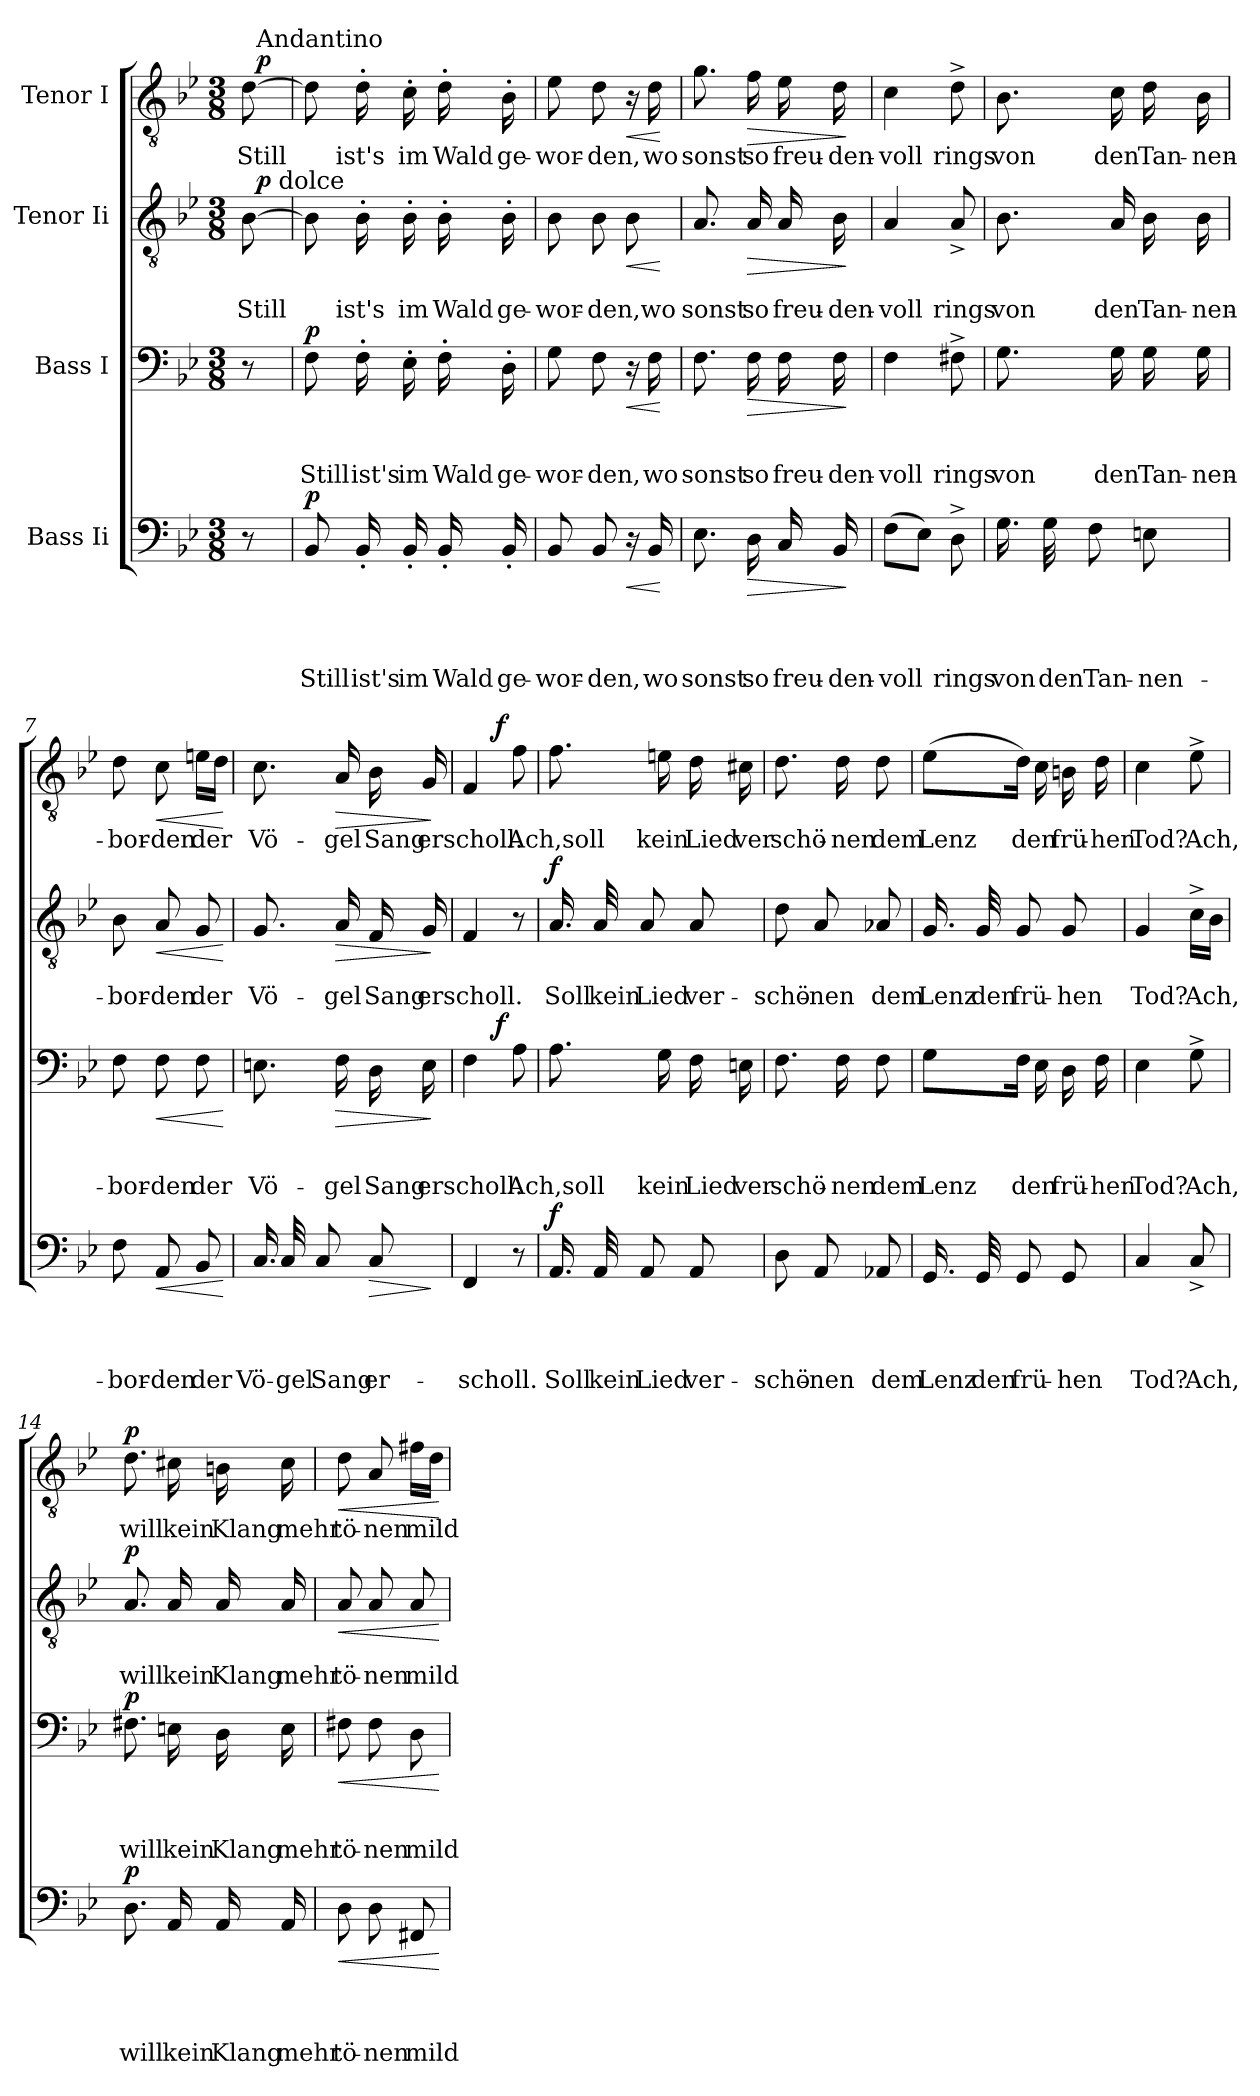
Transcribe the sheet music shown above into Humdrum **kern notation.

**kern	**text	**text	**text	**text	**dynam	**kern	**text	**text	**text	**dynam	**kern	**text	**text	**dynam	**kern	**text	**dynam
*part4	*part4	*part4	*part4	*part4	*part4	*part3	*part3	*part3	*part3	*part3	*part2	*part2	*part2	*part2	*part1	*part1	*part1
*staff4	*staff4	*staff4	*staff4	*staff4	*staff4	*staff3	*staff3	*staff3	*staff3	*staff3	*staff2	*staff2	*staff2	*staff2	*staff1	*staff1	*staff1
*I"Bass Ii	*	*	*	*	*	*I"Bass I	*	*	*	*	*I"Tenor Ii	*	*	*	*I"Tenor I	*	*
*clefF4	*	*	*	*	*	*clefF4	*	*	*	*	*clefGv2	*	*	*	*clefGv2	*	*
*k[b-e-]	*	*	*	*	*	*k[b-e-]	*	*	*	*	*k[b-e-]	*	*	*	*k[b-e-]	*	*
*B-:	*	*	*	*	*	*B-:	*	*	*	*	*B-:	*	*	*	*B-:	*	*
*M3/8	*	*	*	*	*	*M3/8	*	*	*	*	*M3/8	*	*	*	*M3/8	*	*
=1	=1	=1	=1	=1	=1	=1	=1	=1	=1	=1	=1	=1	=1	=1	=1	=1	=1
!	!	!	!	!	!	!	!	!	!	!	!	!	!LO:LY:b	!	!	!LO:LY:b	!
*	*	*	*	*	*	*	*	*	*	*	*^	*	*	*	*^	*	*
*	*	*	*	*	*	*	*	*	*	*	*	*^	*	*	*	*	*	*	*
8r	.	.	.	.	.	8r	.	.	.	.	[>8B-\	32ryy	16.ryy	.	Still	.	[>8d\	32ryy	Still	.
!	!	!	!	!	!	!	!	!	!	!	!	!	!	!	!	!	!	!LO:TX:a:t=Andantino	!	!
!	!	!	!	!	!	!	!	!	!	!	!	!	!	!	!	!LO:DY:a	!	!	!	!LO:DY:a
.	.	.	.	.	.	.	.	.	.	.	.	16.ryy	.	.	.	p	.	16.ryy	.	p
!	!	!	!	!	!	!	!	!	!	!	!	!	!LO:TX:a:t=dolce	!	!	!	!	!	!	!
.	.	.	.	.	.	.	.	.	.	.	.	.	32ryy	.	.	.	.	.	.	.
=2	=2	=2	=2	=2	=2	=2	=2	=2	=2	=2	=2	=2	=2	=2	=2	=2	=2	=2	=2	=2
!	!	!	!	!LO:LY:b	!LO:DY:a	!	!	!	!LO:LY:b	!LO:DY:a	!	!	!	!	!	!	!	!	!	!
*	*	*	*	*	*	*	*	*	*	*	*v	*v	*v	*	*	*	*	*	*	*
*	*	*	*	*	*	*	*	*	*	*	*	*	*	*	*v	*v	*	*
8BB-/	.	.	.	Still	p	8F\	.	.	Still	p	8B-\]	.	.	.	8d\]	.	.
!	!	!	!	!LO:LY:b	!	!	!	!	!LO:LY:b	!	!	!	!LO:LY:b	!	!	!LO:LY:b	!
16BB-'</	.	.	.	ist's	.	16F'>\	.	.	ist's	.	16B-'>\	.	ist's	.	16d'>\	ist's	.
!	!	!	!	!LO:LY:b	!	!	!	!	!LO:LY:b	!	!	!	!LO:LY:b	!	!	!LO:LY:b	!
16BB-'</	.	.	.	im	.	16E-'>\	.	.	im	.	16B-'>\	.	im	.	16c'>\	im	.
!	!	!	!	!LO:LY:b	!	!	!	!	!LO:LY:b	!	!	!	!LO:LY:b	!	!	!LO:LY:b	!
16BB-'</	.	.	.	Wald	.	16F'>\	.	.	Wald	.	16B-'>\	.	Wald	.	16d'>\	Wald	.
!	!	!	!	!LO:LY:b	!	!	!	!	!LO:LY:b	!	!	!	!LO:LY:b	!	!	!LO:LY:b	!
16BB-'</	.	.	.	ge-	.	16D'>\	.	.	ge-	.	16B-'>\	.	ge-	.	16B-'>\	ge-	.
=3	=3	=3	=3	=3	=3	=3	=3	=3	=3	=3	=3	=3	=3	=3	=3	=3	=3
!	!	!	!	!LO:LY:b	!	!	!	!	!LO:LY:b	!	!	!	!LO:LY:b	!	!	!LO:LY:b	!
8BB-/	.	.	.	-wor-	.	8G\	.	.	-wor-	.	8B-\	.	-wor-	.	8e-\	-wor-	.
!	!	!	!	!LO:LY:b	!	!	!	!	!LO:LY:b	!	!	!	!LO:LY:b	!	!	!LO:LY:b	!
8BB-/	.	.	.	-den,	.	8F\	.	.	-den,	.	8B-\	.	-den,wo	.	8d\	-den,	.
!	!	!	!	!	!LO:HP:b	!	!	!	!	!LO:HP:b	!	!	!	!LO:HP:b	!	!	!LO:HP:b
16rC	.	.	.	.	<	16rC	.	.	.	<	8B-\	.	.	<	16rA	.	<
!	!	!	!	!LO:LY:b	!	!	!	!	!LO:LY:b	!	!	!	!	!	!	!LO:LY:b	!
16BB-/	.	.	.	wo	.	16F\	.	.	wo	.	.	.	.	.	16d\	wo	.
.	.	.	.	.	[	.	.	.	.	[	.	.	.	[	.	.	[
=4	=4	=4	=4	=4	=4	=4	=4	=4	=4	=4	=4	=4	=4	=4	=4	=4	=4
!	!	!	!	!LO:LY:b	!	!	!	!	!LO:LY:b	!	!	!	!LO:LY:b	!	!	!LO:LY:b	!
8.E-\	.	.	.	sonst	.	8.F\	.	.	sonst	.	8.A/	.	sonst	.	8.g\	sonst	.
!	!	!	!	!LO:LY:b	!LO:HP:b	!	!	!	!LO:LY:b	!LO:HP:b	!	!	!LO:LY:b	!LO:HP:b	!	!LO:LY:b	!LO:HP:b
16D\	.	.	.	so	>	16F\	.	.	so	>	16A/	.	so	>	16f\	so	>
!	!	!	!	!LO:LY:b	!	!	!	!	!LO:LY:b	!	!	!	!LO:LY:b	!	!	!LO:LY:b	!
16C/	.	.	.	freu-	.	16F\	.	.	freu-	.	16A/	.	freu-	.	16e-\	freu-	.
!	!	!	!	!LO:LY:b	!	!	!	!	!LO:LY:b	!	!	!	!LO:LY:b	!	!	!LO:LY:b	!
16BB-/	.	.	.	-den-	.	16F\	.	.	-den-	.	16B-\	.	-den-	.	16d\	-den-	.
.	.	.	.	.	]	.	.	.	.	]	.	.	.	]	.	.	]
=5	=5	=5	=5	=5	=5	=5	=5	=5	=5	=5	=5	=5	=5	=5	=5	=5	=5
!	!	!	!	!LO:LY:b	!	!	!	!	!LO:LY:b	!	!	!	!LO:LY:b	!	!	!LO:LY:b	!
(>8F\L	.	.	.	-voll	.	4F\	.	.	-voll	.	4A/	.	-voll	.	4c\	-voll	.
8E-\J)	.	.	.	.	.	.	.	.	.	.	.	.	.	.	.	.	.
!	!	!	!	!LO:LY:b	!	!	!	!	!LO:LY:b	!	!	!	!LO:LY:b	!	!	!LO:LY:b	!
8D^>\	.	.	.	rings	.	8F#X^>\	.	.	rings	.	8A^</	.	rings	.	8d^>\	rings	.
=6	=6	=6	=6	=6	=6	=6	=6	=6	=6	=6	=6	=6	=6	=6	=6	=6	=6
!	!	!	!	!LO:LY:b	!	!	!	!	!LO:LY:b	!	!	!	!LO:LY:b	!	!	!LO:LY:b	!
16.G\	.	.	.	von	.	8.G\	.	.	von	.	8.B-\	.	von	.	8.B-\	von	.
!	!	!	!	!LO:LY:b	!	!	!	!	!	!	!	!	!	!	!	!	!
32G\	.	.	.	den	.	.	.	.	.	.	.	.	.	.	.	.	.
!	!	!	!	!LO:LY:b	!	!	!	!	!	!	!	!	!	!	!	!	!
8F\	.	.	.	Tan-	.	.	.	.	.	.	.	.	.	.	.	.	.
!	!	!	!	!	!	!	!	!	!LO:LY:b	!	!	!	!LO:LY:b	!	!	!LO:LY:b	!
.	.	.	.	.	.	16G\	.	.	den	.	16A/	.	den	.	16c\	den	.
!	!	!	!	!LO:LY:b	!	!	!	!	!LO:LY:b	!	!	!	!LO:LY:b	!	!	!LO:LY:b	!
8En\	.	.	.	-nen-	.	16G\	.	.	Tan-	.	16B-\	.	Tan-	.	16d\	Tan-	.
!	!	!	!	!	!	!	!	!	!LO:LY:b	!	!	!	!LO:LY:b	!	!	!LO:LY:b	!
.	.	.	.	.	.	16G\	.	.	-nen-	.	16B-\	.	-nen-	.	16B-\	-nen-	.
!!LO:LB:g=z
=7	=7	=7	=7	=7	=7	=7	=7	=7	=7	=7	=7	=7	=7	=7	=7	=7	=7
!	!	!	!	!LO:LY:b	!	!	!	!	!LO:LY:b	!	!	!	!LO:LY:b	!	!	!LO:LY:b	!
8F\	.	.	.	-bor-	.	8F\	.	.	-bor-	.	8B-\	.	-bor-	.	8d\	-bor-	.
!	!	!	!	!LO:LY:b	!LO:HP:b	!	!	!	!LO:LY:b	!LO:HP:b	!	!	!LO:LY:b	!LO:HP:b	!	!LO:LY:b	!LO:HP:b
8AA/	.	.	.	-den	<	8F\	.	.	-den	<	8A/	.	-den	<	8c\	-den	<
!	!	!	!	!LO:LY:b	!	!	!	!	!LO:LY:b	!	!	!	!LO:LY:b	!	!	!LO:LY:b	!
8BB-/	.	.	.	der	.	8F\	.	.	der	.	8G/	.	der	.	16en\LL	der	.
.	.	.	.	.	.	.	.	.	.	.	.	.	.	.	16d\JJ	.	.
.	.	.	.	.	[	.	.	.	.	[	.	.	.	[	.	.	[
=8	=8	=8	=8	=8	=8	=8	=8	=8	=8	=8	=8	=8	=8	=8	=8	=8	=8
!	!	!	!	!LO:LY:b	!	!	!	!	!LO:LY:b	!	!	!	!LO:LY:b	!	!	!LO:LY:b	!
16.C/	.	.	.	Vö-	.	8.En\	.	.	Vö-	.	8.G/	.	Vö-	.	8.c\	Vö-	.
!	!	!	!	!LO:LY:b	!	!	!	!	!	!	!	!	!	!	!	!	!
32C/	.	.	.	-gel	.	.	.	.	.	.	.	.	.	.	.	.	.
!	!	!	!	!LO:LY:b	!	!	!	!	!	!	!	!	!	!	!	!	!
8C/	.	.	.	Sang	.	.	.	.	.	.	.	.	.	.	.	.	.
!	!	!	!	!	!	!	!	!	!LO:LY:b	!LO:HP:b	!	!	!LO:LY:b	!LO:HP:b	!	!LO:LY:b	!LO:HP:b
.	.	.	.	.	.	16F\	.	.	-gel	>	16A/	.	-gel	>	16A/	-gel	>
!	!	!	!	!LO:LY:b	!LO:HP:b	!	!	!	!LO:LY:b	!	!	!	!LO:LY:b	!	!	!LO:LY:b	!
8C/	.	.	.	er-	>	16D\	.	.	Sang	.	16F/	.	Sang	.	16B-\	Sang	.
!	!	!	!	!	!	!	!	!	!LO:LY:b	!	!	!	!LO:LY:b	!	!	!LO:LY:b	!
.	.	.	.	.	.	16E\	.	.	erscholl.	.	16G/	.	erscholl.	.	16G/	erscholl.	.
.	.	.	.	.	]	.	.	.	.	]	.	.	.	]	.	.	]
=9	=9	=9	=9	=9	=9	=9	=9	=9	=9	=9	=9	=9	=9	=9	=9	=9	=9
!	!	!	!	!LO:LY:b	!	!	!	!	!	!	!	!	!	!	!	!	!
*	*	*	*	*	*	*^	*	*	*	*	*	*	*	*	*^	*	*
4FF/	.	.	.	-scholl.	.	4F\	8.ryy	.	.	.	.	4F/	.	.	.	4F/	8.ryy	.	.
!	!	!	!	!	!	!	!	!	!	!	!LO:DY:a	!	!	!	!	!	!	!	!LO:DY:a
.	.	.	.	.	.	.	8.ryy	.	.	.	f	.	.	.	.	.	8.ryy	.	f
!	!	!	!	!	!	!	!	!	!	!LO:LY:b	!	!	!	!	!	!	!	!LO:LY:b	!
8r	.	.	.	.	.	8A\	.	.	.	Ach,soll	.	8r	.	.	.	8f\	.	Ach,soll	.
=10	=10	=10	=10	=10	=10	=10	=10	=10	=10	=10	=10	=10	=10	=10	=10	=10	=10	=10	=10
!	!	!	!	!LO:LY:b	!LO:DY:a	!	!	!	!	!	!	!	!	!LO:LY:b	!LO:DY:a	!	!	!	!
*	*	*	*	*	*	*v	*v	*	*	*	*	*	*	*	*	*v	*v	*	*
16.AA/	.	.	.	Soll	f	8.A\	.	.	.	.	16.A/	.	Soll	f	8.f\	.	.
!	!	!	!	!LO:LY:b	!	!	!	!	!	!	!	!	!LO:LY:b	!	!	!	!
32AA/	.	.	.	kein	.	.	.	.	.	.	32A/	.	kein	.	.	.	.
!	!	!	!	!LO:LY:b	!	!	!	!	!	!	!	!	!LO:LY:b	!	!	!	!
8AA/	.	.	.	Lied	.	.	.	.	.	.	8A/	.	Lied	.	.	.	.
!	!	!	!	!	!	!	!	!	!LO:LY:b	!	!	!	!	!	!	!LO:LY:b	!
.	.	.	.	.	.	16G\	.	.	kein	.	.	.	.	.	16en\	kein	.
!	!	!	!	!LO:LY:b	!	!	!	!	!LO:LY:b	!	!	!	!LO:LY:b	!	!	!LO:LY:b	!
8AA/	.	.	.	ver-	.	16F\	.	.	Lied	.	8A/	.	ver-	.	16d\	Lied	.
!	!	!	!	!	!	!	!	!	!LO:LY:b	!	!	!	!	!	!	!LO:LY:b	!
.	.	.	.	.	.	16En\	.	.	ver	.	.	.	.	.	16c#X\	ver	.
=11	=11	=11	=11	=11	=11	=11	=11	=11	=11	=11	=11	=11	=11	=11	=11	=11	=11
!	!	!	!	!LO:LY:b	!	!	!	!	!LO:LY:b	!	!	!	!LO:LY:b	!	!	!LO:LY:b	!
8D\	.	.	.	-schö-	.	8.F\	.	.	schö-	.	8d\	.	-schö-	.	8.d\	schö-	.
!	!	!	!	!LO:LY:b	!	!	!	!	!	!	!	!	!LO:LY:b	!	!	!	!
8AA/	.	.	.	-nen	.	.	.	.	.	.	8A/	.	-nen	.	.	.	.
!	!	!	!	!	!	!	!	!	!LO:LY:b	!	!	!	!	!	!	!LO:LY:b	!
.	.	.	.	.	.	16F\	.	.	-nen	.	.	.	.	.	16d\	-nen	.
!	!	!	!	!LO:LY:b	!	!	!	!	!LO:LY:b	!	!	!	!LO:LY:b	!	!	!LO:LY:b	!
8AA-X/	.	.	.	dem	.	8F\	.	.	dem	.	8A-X/	.	dem	.	8d\	dem	.
=12	=12	=12	=12	=12	=12	=12	=12	=12	=12	=12	=12	=12	=12	=12	=12	=12	=12
!	!	!	!	!LO:LY:b	!	!	!	!	!LO:LY:b	!	!	!	!LO:LY:b	!	!	!LO:LY:b	!
16.GG/	.	.	.	Lenz	.	8G\L	.	.	Lenz	.	16.G/	.	Lenz	.	(>8e-\L	Lenz	.
!	!	!	!	!LO:LY:b	!	!	!	!	!	!	!	!	!LO:LY:b	!	!	!	!
32GG/	.	.	.	den	.	.	.	.	.	.	32G/	.	den	.	.	.	.
!	!	!	!	!LO:LY:b	!	!	!	!	!LO:LY:b	!	!	!	!LO:LY:b	!	!	!LO:LY:b	!
8GG/	.	.	.	frü-	.	16F\Jk	.	.	den	.	8G/	.	frü-	.	16d\Jk)	den	.
.	.	.	.	.	.	16E-\	.	.	.	.	.	.	.	.	16c\	.	.
!	!	!	!	!LO:LY:b	!	!	!	!	!LO:LY:b	!	!	!	!LO:LY:b	!	!	!LO:LY:b	!
8GG/	.	.	.	-hen	.	16D\	.	.	frü-	.	8G/	.	-hen	.	16Bn\	frü-	.
!	!	!	!	!	!	!	!	!	!LO:LY:b	!	!	!	!	!	!	!LO:LY:b	!
.	.	.	.	.	.	16F\	.	.	-hen	.	.	.	.	.	16d\	-hen	.
!!LO:LB:g=z
=13	=13	=13	=13	=13	=13	=13	=13	=13	=13	=13	=13	=13	=13	=13	=13	=13	=13
!	!	!	!	!LO:LY:b	!	!	!	!	!LO:LY:b	!	!	!	!LO:LY:b	!	!	!LO:LY:b	!
4C/	.	.	.	Tod?	.	4E-\	.	.	Tod?	.	4G/	.	Tod?	.	4c\	Tod?	.
!	!	!	!	!LO:LY:b	!	!	!	!	!LO:LY:b	!	!	!	!LO:LY:b	!	!	!LO:LY:b	!
8C^</	.	.	.	Ach,	.	8G^>\	.	.	Ach,	.	16c^>\LL	.	Ach,	.	8e-^>\	Ach,	.
.	.	.	.	.	.	.	.	.	.	.	16B-\JJ	.	.	.	.	.	.
=14	=14	=14	=14	=14	=14	=14	=14	=14	=14	=14	=14	=14	=14	=14	=14	=14	=14
!	!	!	!	!LO:LY:b	!LO:DY:a	!	!	!	!LO:LY:b	!LO:DY:a	!	!	!LO:LY:b	!LO:DY:a	!	!LO:LY:b	!LO:DY:a
8.D\	.	.	.	will	p	8.F#X\	.	.	will	p	8.A/	.	will	p	8.d\	will	p
!	!	!	!	!LO:LY:b	!	!	!	!	!LO:LY:b	!	!	!	!LO:LY:b	!	!	!LO:LY:b	!
16AA/	.	.	.	kein	.	16En\	.	.	kein	.	16A/	.	kein	.	16c#X\	kein	.
!	!	!	!	!LO:LY:b	!	!	!	!	!LO:LY:b	!	!	!	!LO:LY:b	!	!	!LO:LY:b	!
16AA/	.	.	.	Klang	.	16D\	.	.	Klang	.	16A/	.	Klang	.	16Bn\	Klang	.
!	!	!	!	!LO:LY:b	!	!	!	!	!LO:LY:b	!	!	!	!LO:LY:b	!	!	!LO:LY:b	!
16AA/	.	.	.	mehr	.	16E\	.	.	mehr	.	16A/	.	mehr	.	16c#\	mehr	.
=15	=15	=15	=15	=15	=15	=15	=15	=15	=15	=15	=15	=15	=15	=15	=15	=15	=15
!	!	!	!	!LO:LY:b	!LO:HP:b	!	!	!	!LO:LY:b	!LO:HP:b	!	!	!LO:LY:b	!LO:HP:b	!	!LO:LY:b	!LO:HP:b
8D\	.	.	.	tö-	<	8F#X\	.	.	tö-	<	8A/	.	tö-	<	8d\	tö-	<
!	!	!	!	!LO:LY:b	!	!	!	!	!LO:LY:b	!	!	!	!LO:LY:b	!	!	!LO:LY:b	!
8D\	.	.	.	-nen	.	8F#\	.	.	-nen	.	8A/	.	-nen	.	8A/	-nen	.
!	!	!	!	!LO:LY:b	!	!	!	!	!LO:LY:b	!	!	!	!LO:LY:b	!	!	!LO:LY:b	!
8FF#X/	.	.	.	mild	.	8D\	.	.	mild	.	8A/	.	mild	.	16f#X\LL	mild	.
.	.	.	.	.	.	.	.	.	.	.	.	.	.	.	16d\JJ	.	.
.	.	.	.	.	[	.	.	.	.	[	.	.	.	[	.	.	[
=	=	=	=	=	=	=	=	=	=	=	=	=	=	=	=	=	=
*-	*-	*-	*-	*-	*-	*-	*-	*-	*-	*-	*-	*-	*-	*-	*-	*-	*-
